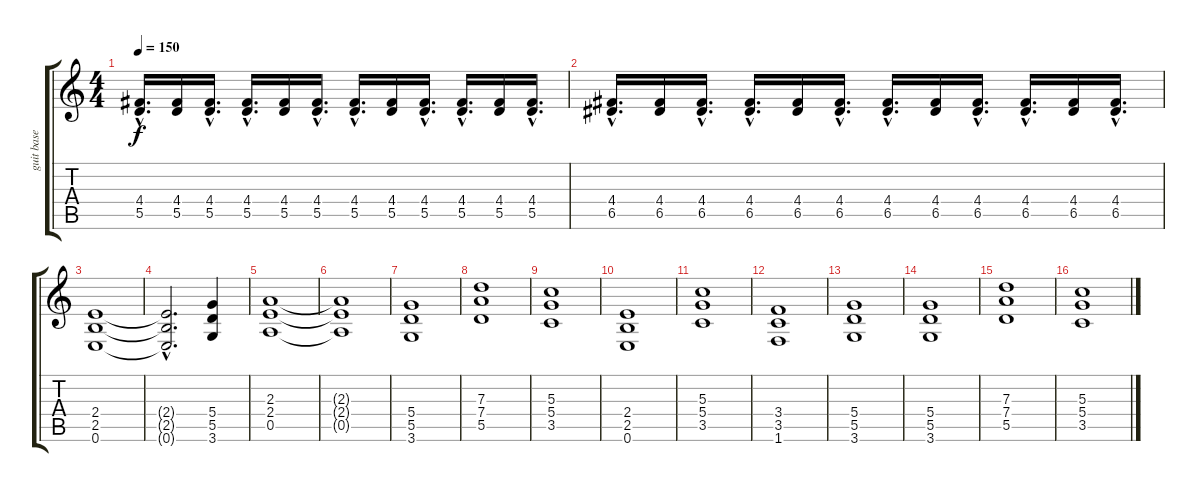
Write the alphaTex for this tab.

\track ("guit base" "guit base") {instrument distortionguitar}
\staff {score tabs}
\tuning (E4 B3 G3 D3 A2 E2) {hide}
\ts (4 4)
\tempo 150
\clef g2
\ks c
(4.4{hac} 5.5{hac}).16{d dy f} (4.4 5.5).16 (4.4{hac} 5.5{hac}).16{d} (4.4{hac} 5.5{hac}).16{d} (4.4 5.5).16 (4.4{hac} 5.5{hac}).16{d} (4.4{hac} 5.5{hac}).16{d} (4.4 5.5).16 (4.4{hac} 5.5{hac}).16{d} (4.4{hac} 5.5{hac}).16{d} (4.4 5.5).16 (4.4{hac} 5.5{hac}).16{d} |
(4.4{hac} 6.5{hac}).16{d} (4.4 6.5).16 (4.4{hac} 6.5{hac}).16{d} (4.4{hac} 6.5{hac}).16{d} (4.4 6.5).16 (4.4{hac} 6.5{hac}).16{d} (4.4{hac} 6.5{hac}).16{d} (4.4 6.5).16 (4.4{hac} 6.5{hac}).16{d} (4.4{hac} 6.5{hac}).16{d} (4.4 6.5).16 (4.4{hac} 6.5{hac}).16{d} |
(2.4 2.5 0.6).1 |
(2.4{hac t} 2.5{hac t} 0.6{hac t}).2{d} (5.4 5.5 3.6).4 |
(2.3 2.4 0.5).1 |
(2.3{t} 2.4{t} 0.5{t}).1 |
(5.4 5.5 3.6).1 |
(7.3 7.4 5.5).1 |
(5.3 5.4 3.5).1 |
(2.4 2.5 0.6).1 |
(5.3 5.4 3.5).1 |
(3.4 3.5 1.6).1 |
(5.4 5.5 3.6).1 |
(5.4 5.5 3.6).1 |
(7.3 7.4 5.5).1 |
(5.3 5.4 3.5).1
